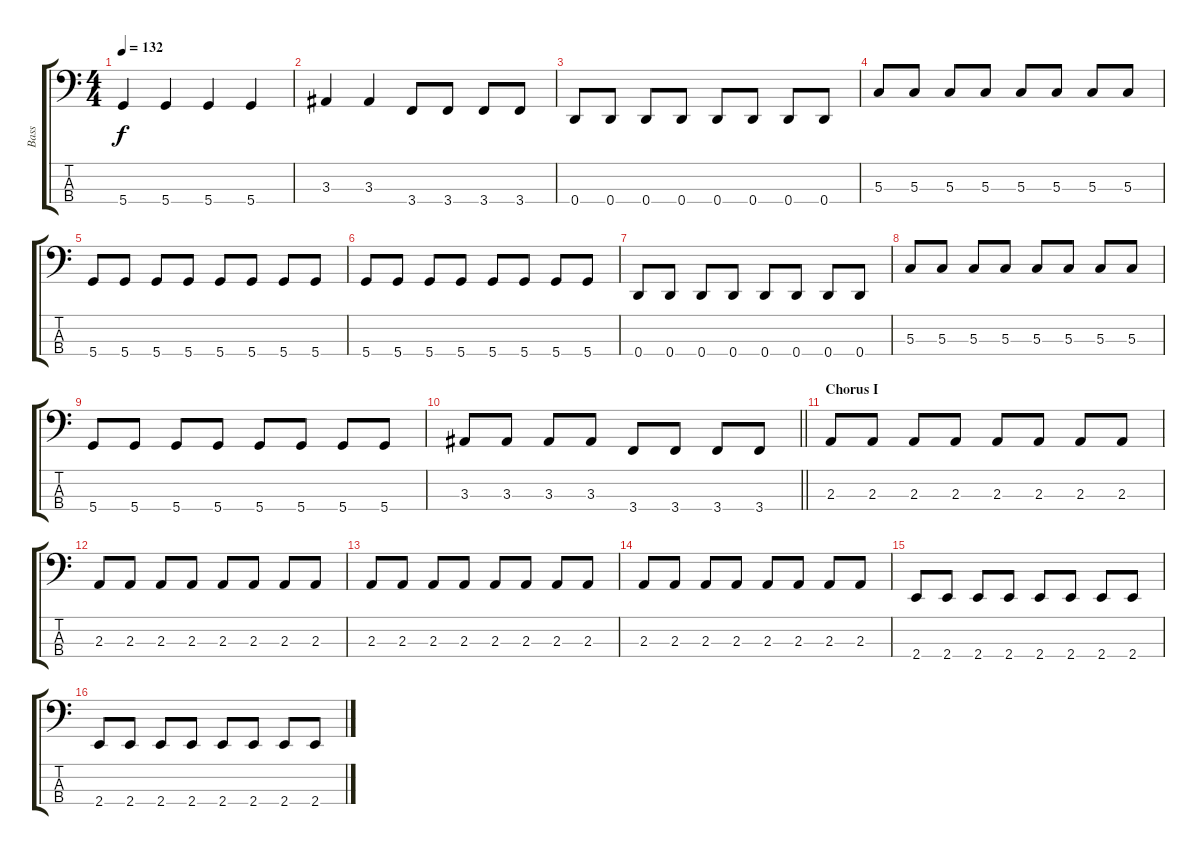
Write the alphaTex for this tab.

\track ("Bass" "Bass") {instrument electricbasspick}
\staff {score tabs}
\tuning (F2 C2 G1 D1) {hide}
\ts (4 4)
\tempo 132
\clef f4
\ks c
5.4.4{dy f} 5.4.4 5.4.4 5.4.4 |
3.3.4 3.3.4 3.4.8 3.4.8 3.4.8 3.4.8 |
0.4.8 0.4.8 0.4.8 0.4.8 0.4.8 0.4.8 0.4.8 0.4.8 |
5.3.8 5.3.8 5.3.8 5.3.8 5.3.8 5.3.8 5.3.8 5.3.8 |
5.4.8 5.4.8 5.4.8 5.4.8 5.4.8 5.4.8 5.4.8 5.4.8 |
5.4.8 5.4.8 5.4.8 5.4.8 5.4.8 5.4.8 5.4.8 5.4.8 |
0.4.8 0.4.8 0.4.8 0.4.8 0.4.8 0.4.8 0.4.8 0.4.8 |
5.3.8 5.3.8 5.3.8 5.3.8 5.3.8 5.3.8 5.3.8 5.3.8 |
5.4.8 5.4.8 5.4.8 5.4.8 5.4.8 5.4.8 5.4.8 5.4.8 |
\barLineRight lightlight
3.3.8 3.3.8 3.3.8 3.3.8 3.4.8 3.4.8 3.4.8 3.4.8 |
\section ("" "Chorus I")
2.3.8 2.3.8 2.3.8 2.3.8 2.3.8 2.3.8 2.3.8 2.3.8 |
2.3.8 2.3.8 2.3.8 2.3.8 2.3.8 2.3.8 2.3.8 2.3.8 |
2.3.8 2.3.8 2.3.8 2.3.8 2.3.8 2.3.8 2.3.8 2.3.8 |
2.3.8 2.3.8 2.3.8 2.3.8 2.3.8 2.3.8 2.3.8 2.3.8 |
2.4.8 2.4.8 2.4.8 2.4.8 2.4.8 2.4.8 2.4.8 2.4.8 |
2.4.8 2.4.8 2.4.8 2.4.8 2.4.8 2.4.8 2.4.8 2.4.8
